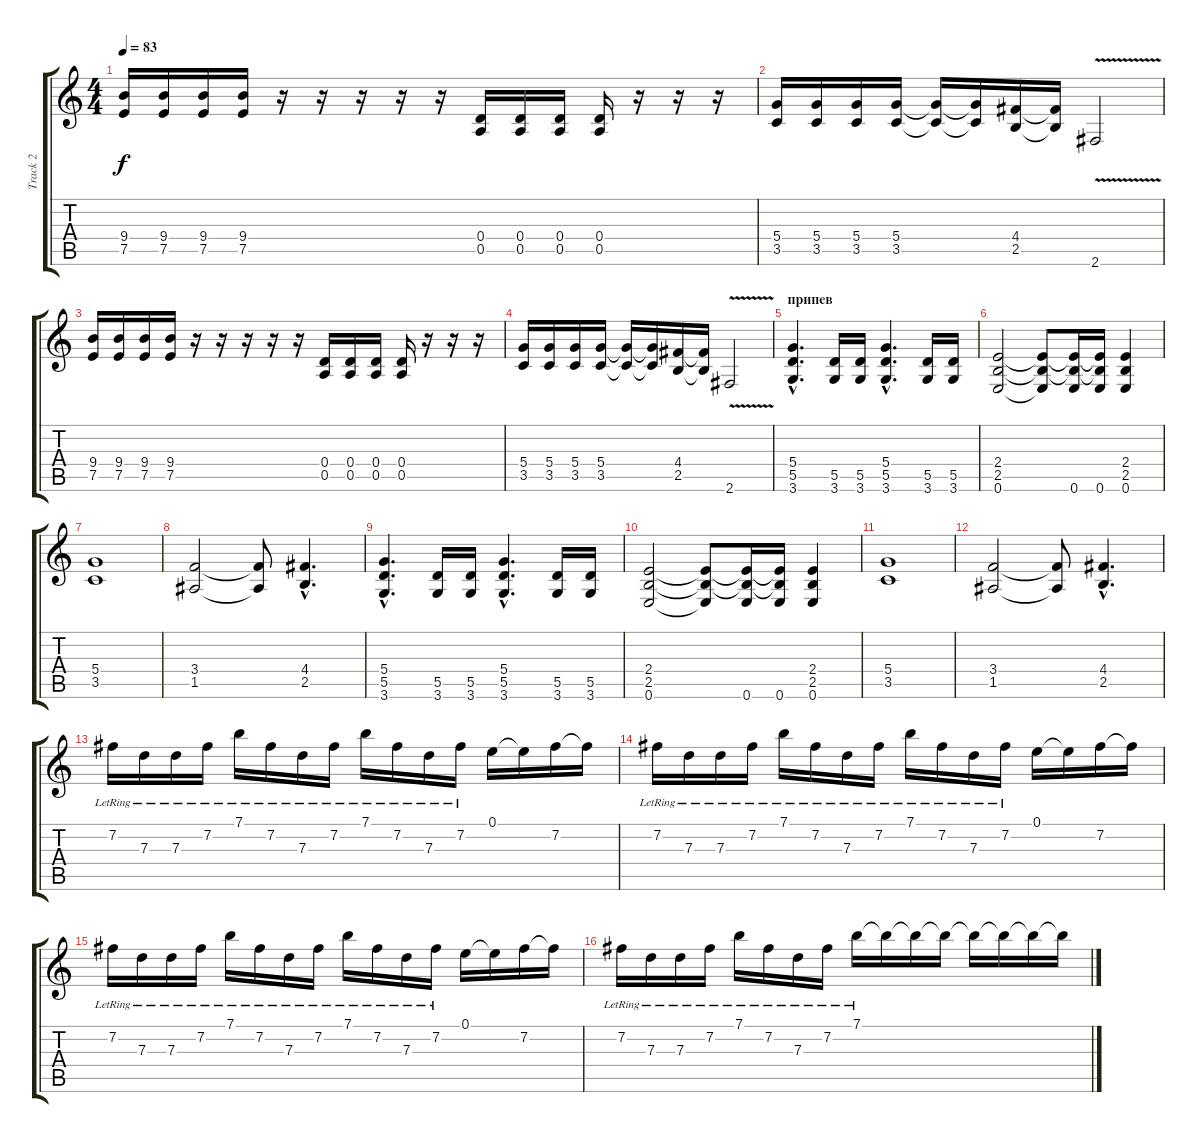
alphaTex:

\track ("Track 2" "Track 2") {instrument distortionguitar}
\staff {score tabs}
\tuning (E4 B3 G3 D3 A2 E2) {hide}
\ts (4 4)
\tempo 83
\clef g2
\ks c
(9.4 7.5).16{dy f} (9.4 7.5).16 (9.4 7.5).16 (9.4 7.5).16 r.16 r.16 r.16 r.16 r.16 (0.4 0.5).16 (0.4 0.5).16 (0.4 0.5).16 (0.4 0.5).16 r.16 r.16 r.16 |
(5.4 3.5).16 (5.4 3.5).16 (5.4 3.5).16 (5.4 3.5).16 (5.4{t} 3.5{t}).16 (5.4{t} 3.5{t}).16 (4.4 2.5).16 (4.4{t} 2.5{t}).16 2.6{v}.2 |
(9.4 7.5).16 (9.4 7.5).16 (9.4 7.5).16 (9.4 7.5).16 r.16 r.16 r.16 r.16 r.16 (0.4 0.5).16 (0.4 0.5).16 (0.4 0.5).16 (0.4 0.5).16 r.16 r.16 r.16 |
(5.4 3.5).16 (5.4 3.5).16 (5.4 3.5).16 (5.4 3.5).16 (5.4{t} 3.5{t}).16 (5.4{t} 3.5{t}).16 (4.4 2.5).16 (4.4{t} 2.5{t}).16 2.6{v}.2 |
\section ("" "припев")
(5.4{hac} 5.5{hac} 3.6{hac}).4{d} (5.5 3.6).16 (5.5 3.6).16 (5.4{hac} 5.5{hac} 3.6{hac}).4{d} (5.5 3.6).16 (5.5 3.6).16 |
(2.4 2.5 0.6).2 (2.4{t} 2.5{t} 0.6{t}).8 (2.4{t} 2.5{t} 0.6).16 (2.4{t} 2.5{t} 0.6).16 (2.4 2.5 0.6).4 |
(5.4 3.5).1 |
(3.4 1.5).2 (3.4{t} 1.5{t}).8 (4.4{hac} 2.5{hac}).4{d} |
(5.4{hac} 5.5{hac} 3.6{hac}).4{d} (5.5 3.6).16 (5.5 3.6).16 (5.4{hac} 5.5{hac} 3.6{hac}).4{d} (5.5 3.6).16 (5.5 3.6).16 |
(2.4 2.5 0.6).2 (2.4{t} 2.5{t} 0.6{t}).8 (2.4{t} 2.5{t} 0.6).16 (2.4{t} 2.5{t} 0.6).16 (2.4 2.5 0.6).4 |
(5.4 3.5).1 |
(3.4 1.5).2 (3.4{t} 1.5{t}).8 (4.4{hac} 2.5{hac}).4{d} |
7.2{lr}.16{volume 15 balance 8 instrument acousticguitarsteel} 7.3{lr}.16 7.3{lr}.16 7.2{lr}.16 7.1{lr}.16 7.2{lr}.16 7.3{lr}.16 7.2{lr}.16 7.1{lr}.16 7.2{lr}.16 7.3{lr}.16 7.2{lr}.16 0.1.16 0.1{t}.16 7.2.16 7.2{t}.16 |
7.2{lr}.16 7.3{lr}.16 7.3{lr}.16 7.2{lr}.16 7.1{lr}.16 7.2{lr}.16 7.3{lr}.16 7.2{lr}.16 7.1{lr}.16 7.2{lr}.16 7.3{lr}.16 7.2{lr}.16 0.1.16 0.1{t}.16 7.2.16 7.2{t}.16 |
7.2{lr}.16{volume 15 balance 8 instrument acousticguitarsteel} 7.3{lr}.16 7.3{lr}.16 7.2{lr}.16 7.1{lr}.16 7.2{lr}.16 7.3{lr}.16 7.2{lr}.16 7.1{lr}.16 7.2{lr}.16 7.3{lr}.16 7.2{lr}.16 0.1.16 0.1{t}.16 7.2.16 7.2{t}.16 |
7.2{lr}.16 7.3{lr}.16 7.3{lr}.16 7.2{lr}.16 7.1{lr}.16 7.2{lr}.16 7.3{lr}.16 7.2{lr}.16 7.1{lr}.16 7.1{t}.16 7.1{t}.16 7.1{t}.16 7.1{t}.16 7.1{t}.16 7.1{t}.16 7.1{t}.16
